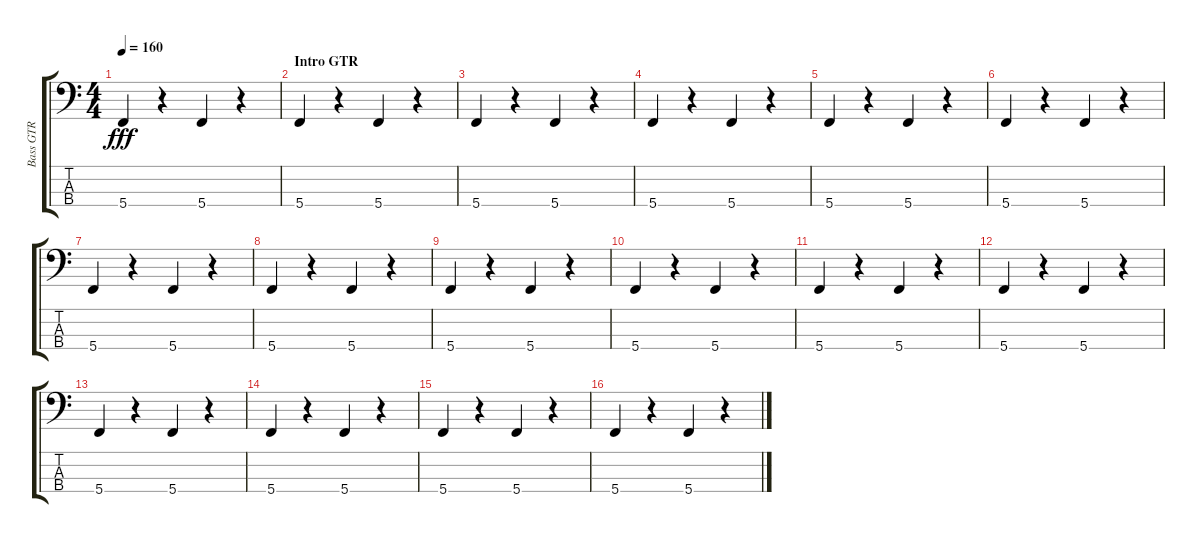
\track ("Bass GTR" "Bass GTR") {instrument electricbassfinger}
\staff {score tabs}
\tuning (F2 C2 G1 C1) {hide}
\ts (4 4)
\tempo 160
\clef f4
\ks aminor
5.4.4{dy fff} r.4 5.4.4 r.4 |
\section ("" "Intro GTR")
5.4.4 r.4 5.4.4 r.4 |
5.4.4 r.4 5.4.4 r.4 |
5.4.4 r.4 5.4.4 r.4 |
5.4.4 r.4 5.4.4 r.4 |
5.4.4 r.4 5.4.4 r.4 |
5.4.4 r.4 5.4.4 r.4 |
5.4.4 r.4 5.4.4 r.4 |
5.4.4 r.4 5.4.4 r.4 |
5.4.4 r.4 5.4.4 r.4 |
5.4.4 r.4 5.4.4 r.4 |
5.4.4 r.4 5.4.4 r.4 |
5.4.4 r.4 5.4.4 r.4 |
5.4.4 r.4 5.4.4 r.4 |
5.4.4 r.4 5.4.4 r.4 |
5.4.4 r.4 5.4.4 r.4
